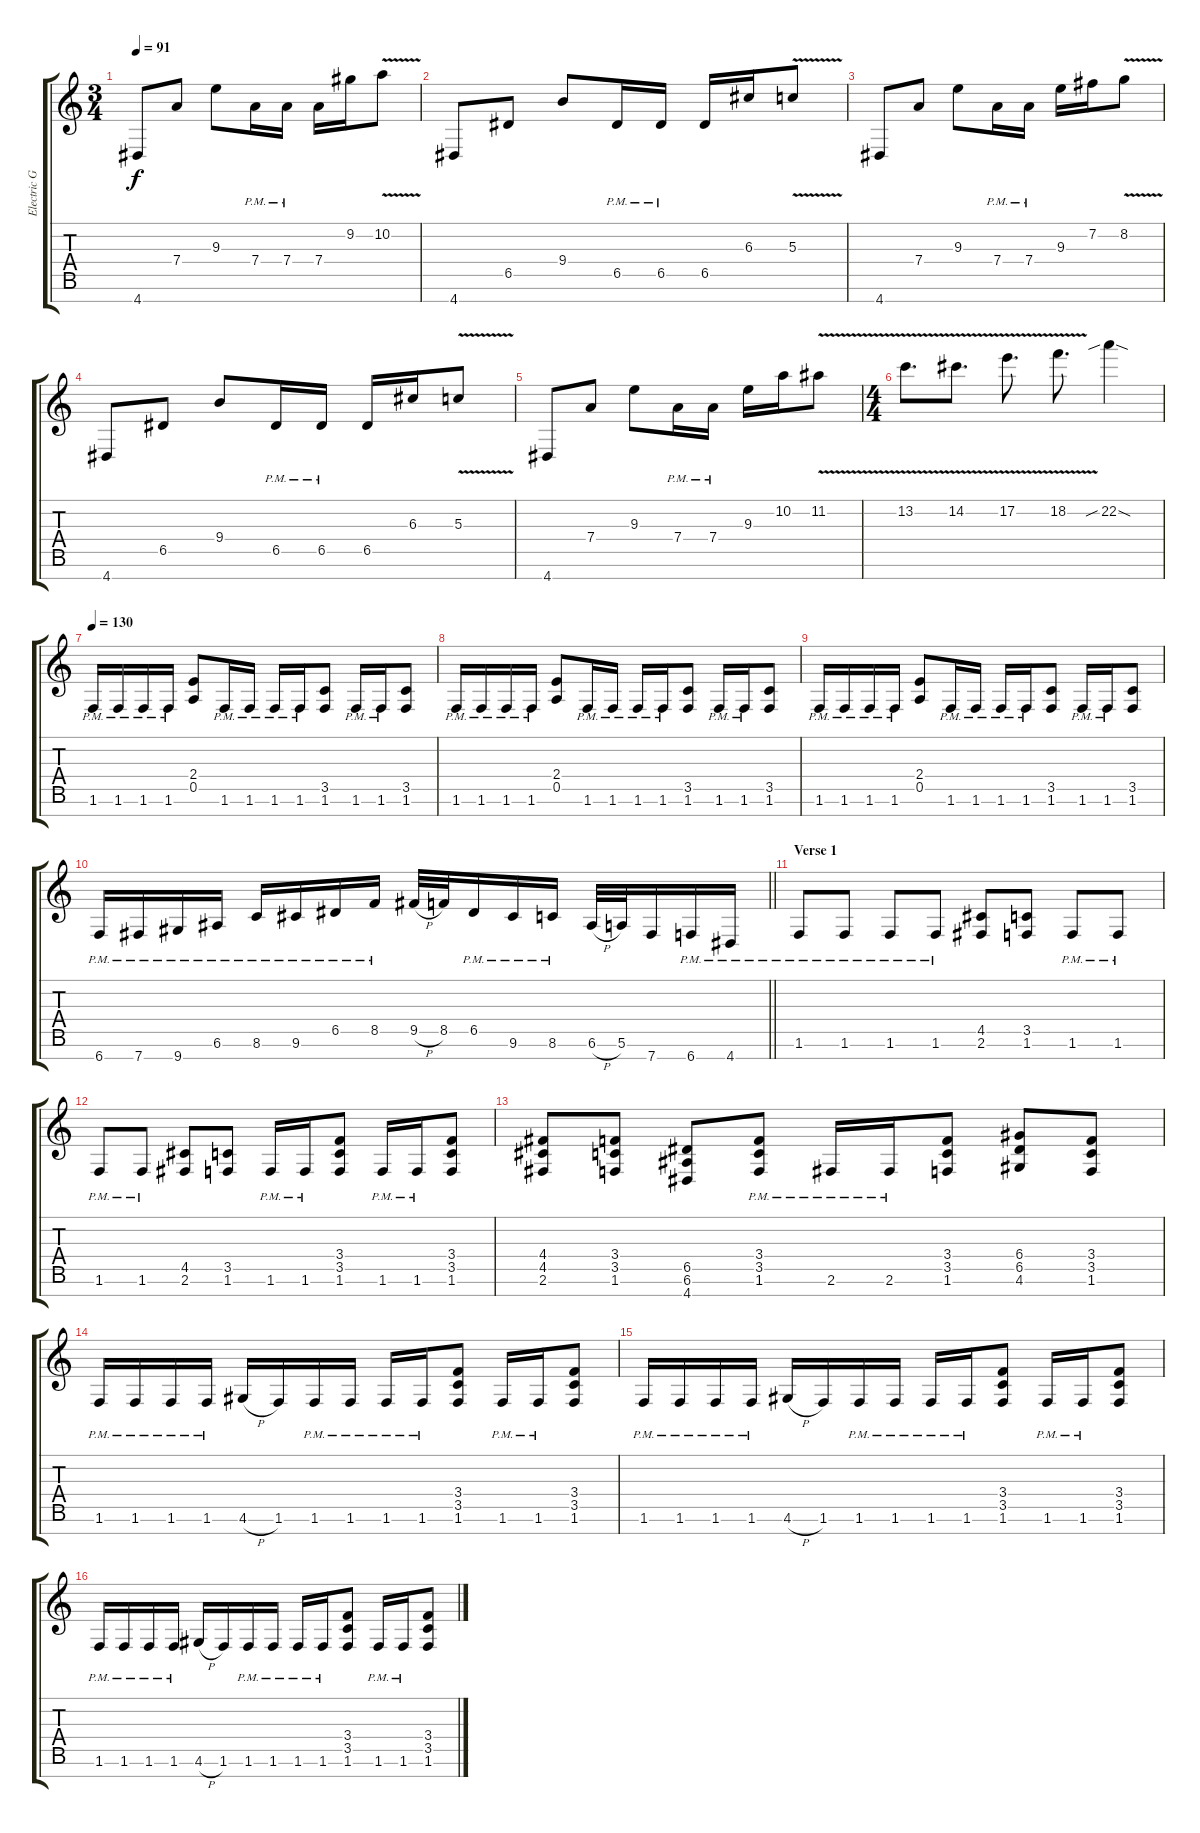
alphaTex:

\track ("Electric Guitar 2" "Electric G") {instrument distortionguitar}
\staff {score tabs}
\tuning (E4 B3 G3 D3 A2 E2 B1) {hide}
\ts (3 4)
\tempo 91
\clef g2
\ks c
4.7.8{dy f} 7.4.8 9.3.8 7.4{pm}.16 7.4{pm}.16 7.4.16 9.2.16 10.2{v}.8 |
4.7.8 6.5.8 9.4.8 6.5{pm}.16 6.5{pm}.16 6.5.16 6.3.16 5.3{v}.8 |
4.7.8 7.4.8 9.3.8 7.4{pm}.16 7.4{pm}.16 9.3.16 7.2.16 8.2{v}.8 |
4.7.8 6.5.8 9.4.8 6.5{pm}.16 6.5{pm}.16 6.5.16 6.3.16 5.3{v}.8 |
4.7.8 7.4.8 9.3.8 7.4{pm}.16 7.4{pm}.16 9.3.16 10.2.16 11.2{v}.8 |
\ts (4 4)
13.2{v}.8{d} 14.2{v}.8{d} 17.2{v}.8{d} 18.2{v}.8{d} 22.2{sib sod}.4 |
\tempo 130
1.6{pm}.16 1.6{pm}.16 1.6{pm}.16 1.6{pm}.16 (2.4 0.5).8 1.6{pm}.16 1.6{pm}.16 1.6{pm}.16 1.6{pm}.16 (3.5 1.6).8 1.6{pm}.16 1.6{pm}.16 (3.5 1.6).8 |
1.6{pm}.16 1.6{pm}.16 1.6{pm}.16 1.6{pm}.16 (2.4 0.5).8 1.6{pm}.16 1.6{pm}.16 1.6{pm}.16 1.6{pm}.16 (3.5 1.6).8 1.6{pm}.16 1.6{pm}.16 (3.5 1.6).8 |
1.6{pm}.16 1.6{pm}.16 1.6{pm}.16 1.6{pm}.16 (2.4 0.5).8 1.6{pm}.16 1.6{pm}.16 1.6{pm}.16 1.6{pm}.16 (3.5 1.6).8 1.6{pm}.16 1.6{pm}.16 (3.5 1.6).8 |
\barLineRight lightlight
6.7{pm}.16 7.7{pm}.16 9.7{pm}.16 6.6{pm}.16 8.6{pm}.16 9.6{pm}.16 6.5{pm}.16 8.5{pm}.16 9.5{h}.32 8.5.32 6.5{pm}.16 9.6{pm}.16 8.6{pm}.16 6.6{h}.32 5.6.32 7.7.16 6.7{pm}.16 4.7{pm}.16 |
\section ("" "Verse 1")
1.6{pm}.8 1.6{pm}.8 1.6{pm}.8 1.6{pm}.8 (4.5 2.6).8 (3.5 1.6).8 1.6{pm}.8 1.6{pm}.8 |
1.6{pm}.8 1.6{pm}.8 (4.5 2.6).8 (3.5 1.6).8 1.6{pm}.16 1.6{pm}.16 (3.4 3.5 1.6).8 1.6{pm}.16 1.6{pm}.16 (3.4 3.5 1.6).8 |
(4.4 4.5 2.6).8 (3.4 3.5 1.6).8 (6.5 6.6 4.7).8 (3.4{pm} 3.5 1.6).8 2.6{pm}.16 2.6{pm}.16 (3.4 3.5 1.6).8 (6.4 6.5 4.6).8 (3.4 3.5 1.6).8 |
1.6{pm}.16 1.6{pm}.16 1.6{pm}.16 1.6{pm}.16 4.6{h}.16 1.6.16 1.6{pm}.16 1.6{pm}.16 1.6{pm}.16 1.6{pm}.16 (3.4 3.5 1.6).8 1.6{pm}.16 1.6{pm}.16 (3.4 3.5 1.6).8 |
1.6{pm}.16 1.6{pm}.16 1.6{pm}.16 1.6{pm}.16 4.6{h}.16 1.6.16 1.6{pm}.16 1.6{pm}.16 1.6{pm}.16 1.6{pm}.16 (3.4 3.5 1.6).8 1.6{pm}.16 1.6{pm}.16 (3.4 3.5 1.6).8 |
1.6{pm}.16 1.6{pm}.16 1.6{pm}.16 1.6{pm}.16 4.6{h}.16 1.6.16 1.6{pm}.16 1.6{pm}.16 1.6{pm}.16 1.6{pm}.16 (3.4 3.5 1.6).8 1.6{pm}.16 1.6{pm}.16 (3.4 3.5 1.6).8
